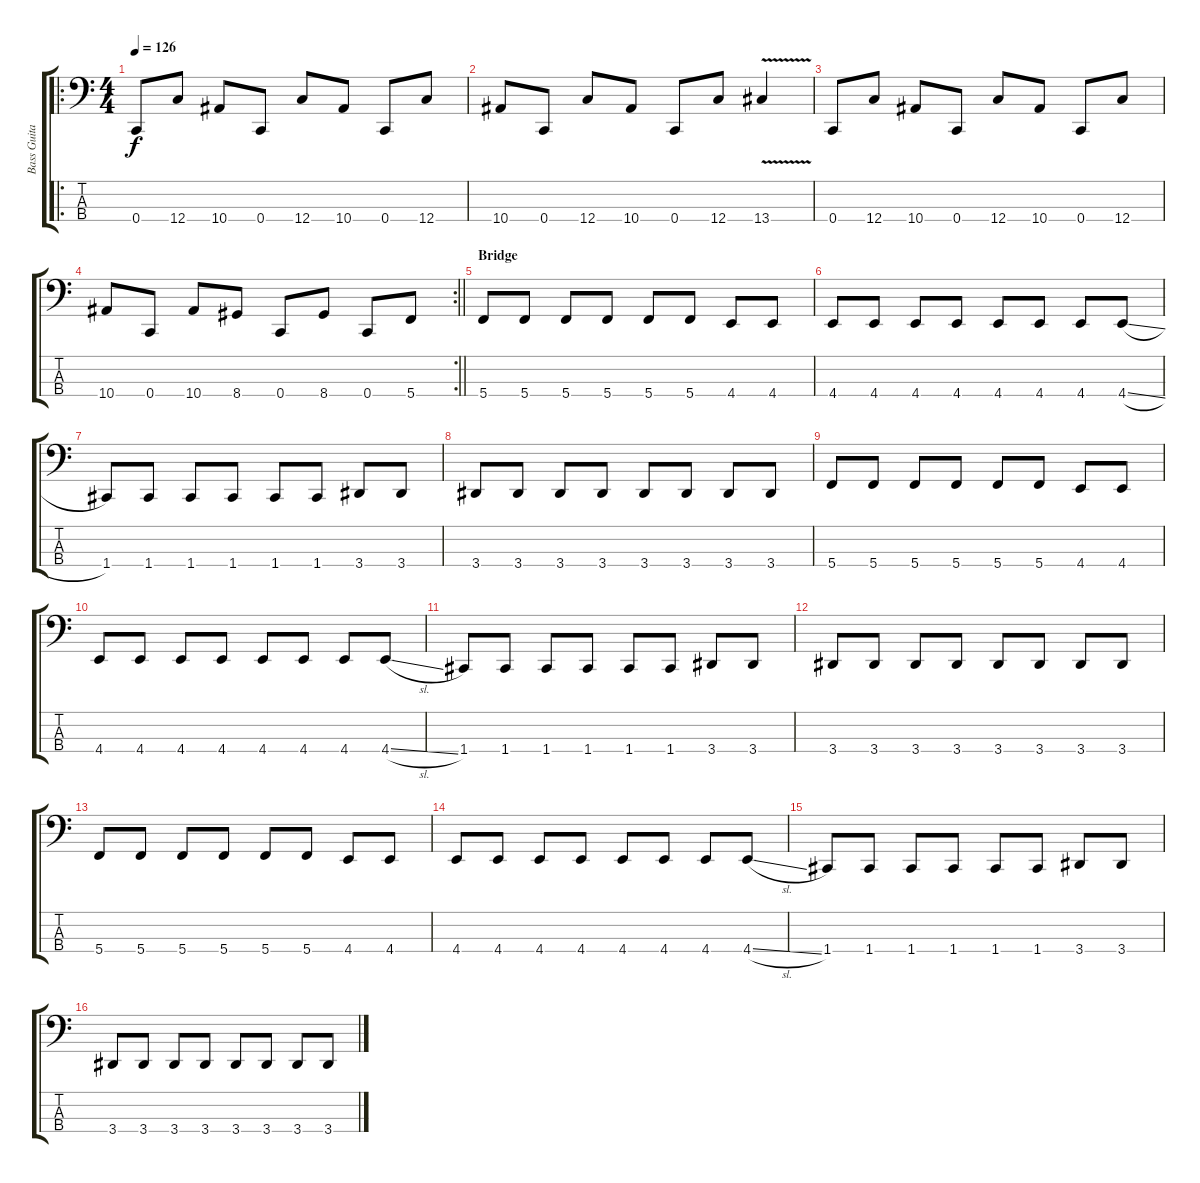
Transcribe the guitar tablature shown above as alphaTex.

\track ("Bass Guitar" "Bass Guita") {instrument electricbassfinger}
\staff {score tabs}
\tuning (F2 C2 G1 C1) {hide}
\ro
\ts (4 4)
\tempo 126
\clef f4
\ks c
0.4.8{dy f} 12.4.8 10.4.8 0.4.8 12.4.8 10.4.8 0.4.8 12.4.8 |
10.4.8 0.4.8 12.4.8 10.4.8 0.4.8 12.4.8 13.4{v}.4 |
0.4.8 12.4.8 10.4.8 0.4.8 12.4.8 10.4.8 0.4.8 12.4.8 |
\rc 2
\barLineRight lightlight
10.4.8 0.4.8 10.4.8 8.4.8 0.4.8 8.4.8 0.4.8 5.4.8 |
\section ("" "Bridge")
5.4.8 5.4.8 5.4.8 5.4.8 5.4.8 5.4.8 4.4.8 4.4.8 |
4.4.8 4.4.8 4.4.8 4.4.8 4.4.8 4.4.8 4.4.8 4.4{sl}.8 |
1.4.8 1.4.8 1.4.8 1.4.8 1.4.8 1.4.8 3.4.8 3.4.8 |
3.4.8 3.4.8 3.4.8 3.4.8 3.4.8 3.4.8 3.4.8 3.4.8 |
5.4.8 5.4.8 5.4.8 5.4.8 5.4.8 5.4.8 4.4.8 4.4.8 |
4.4.8 4.4.8 4.4.8 4.4.8 4.4.8 4.4.8 4.4.8 4.4{sl}.8 |
1.4.8 1.4.8 1.4.8 1.4.8 1.4.8 1.4.8 3.4.8 3.4.8 |
3.4.8 3.4.8 3.4.8 3.4.8 3.4.8 3.4.8 3.4.8 3.4.8 |
5.4.8 5.4.8 5.4.8 5.4.8 5.4.8 5.4.8 4.4.8 4.4.8 |
4.4.8 4.4.8 4.4.8 4.4.8 4.4.8 4.4.8 4.4.8 4.4{sl}.8 |
1.4.8 1.4.8 1.4.8 1.4.8 1.4.8 1.4.8 3.4.8 3.4.8 |
3.4.8 3.4.8 3.4.8 3.4.8 3.4.8 3.4.8 3.4.8 3.4.8
